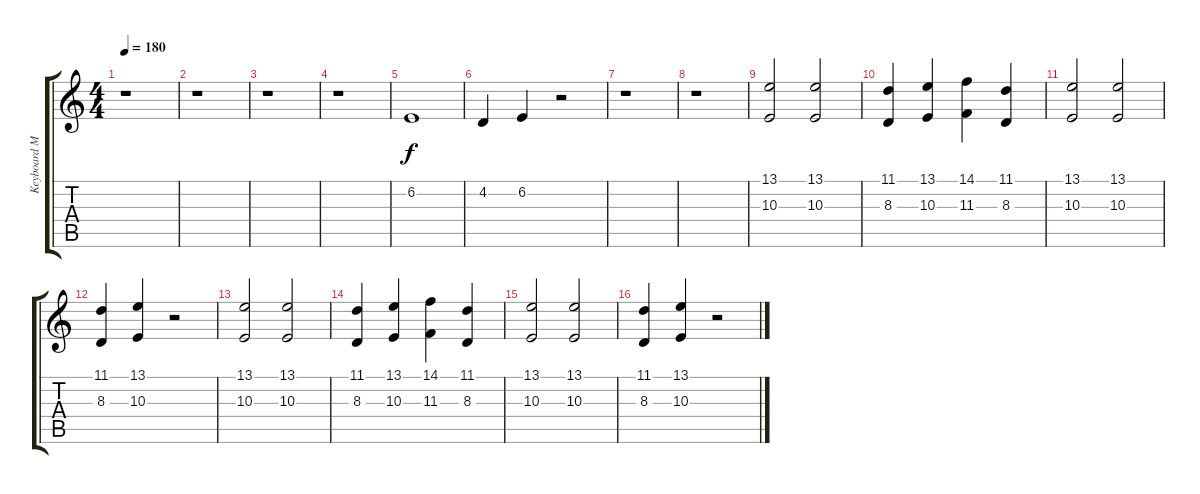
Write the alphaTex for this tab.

\track ("Keyboard Melodies" "Keyboard M") {instrument stringensemble1}
\staff {score tabs}
\tuning (Eb4 Bb3 Gb3 Db3 Ab2 Eb2) {hide}
\ts (4 4)
\tempo 180
\clef g2
\ks c
r.1{dy f instrument stringensemble1} |
r.1 |
r.1 |
r.1 |
6.2.1{volume 6} |
4.2.4 6.2.4 r.2{volume 4} |
r.1 |
r.1 |
(13.1 10.3).2 (13.1 10.3).2 |
(11.1 8.3).4 (13.1 10.3).4 (14.1 11.3).4 (11.1 8.3).4 |
(13.1 10.3).2 (13.1 10.3).2 |
(11.1 8.3).4 (13.1 10.3).4 r.2 |
(13.1 10.3).2 (13.1 10.3).2 |
(11.1 8.3).4 (13.1 10.3).4 (14.1 11.3).4 (11.1 8.3).4 |
(13.1 10.3).2 (13.1 10.3).2 |
(11.1 8.3).4 (13.1 10.3).4 r.2
